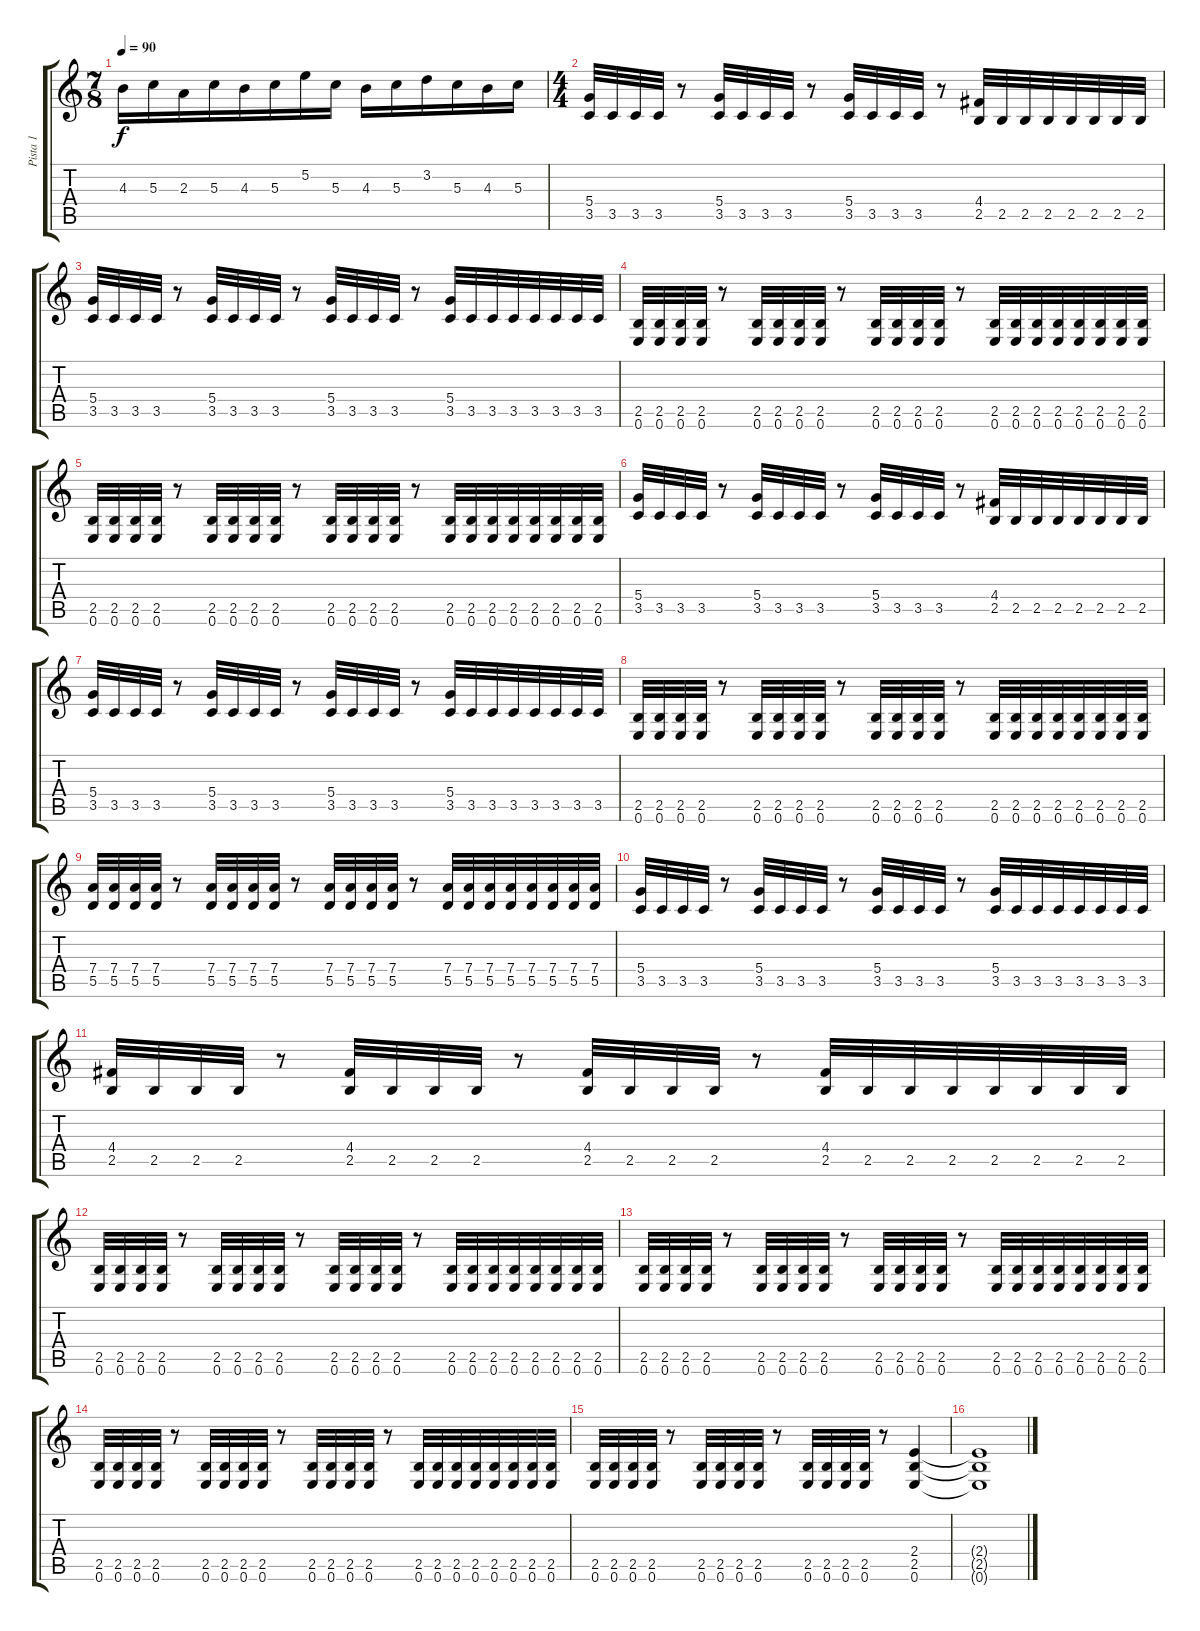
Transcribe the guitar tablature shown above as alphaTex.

\track ("Pista 1" "Pista 1") {instrument overdrivenguitar}
\staff {score tabs}
\tuning (E4 B3 G3 D3 A2 E2) {hide}
\ts (7 8)
\tempo 90
\clef g2
\ks c
4.3.16{dy f} 5.3.16 2.3.16 5.3.16 4.3.16 5.3.16 5.2.16 5.3.16 4.3.16 5.3.16 3.2.16 5.3.16 4.3.16 5.3.16 |
\ts (4 4)
(5.4 3.5).32{volume 10} 3.5.32 3.5.32 3.5.32 r.8 (5.4 3.5).32 3.5.32 3.5.32 3.5.32 r.8 (5.4 3.5).32 3.5.32 3.5.32 3.5.32 r.8 (4.4 2.5).32 2.5.32 2.5.32 2.5.32 2.5.32 2.5.32 2.5.32 2.5.32 |
(5.4 3.5).32 3.5.32 3.5.32 3.5.32 r.8 (5.4 3.5).32 3.5.32 3.5.32 3.5.32 r.8 (5.4 3.5).32 3.5.32 3.5.32 3.5.32 r.8 (5.4 3.5).32 3.5.32 3.5.32 3.5.32 3.5.32 3.5.32 3.5.32 3.5.32 |
(2.5 0.6).32 (2.5 0.6).32 (2.5 0.6).32 (2.5 0.6).32 r.8 (2.5 0.6).32 (2.5 0.6).32 (2.5 0.6).32 (2.5 0.6).32 r.8 (2.5 0.6).32 (2.5 0.6).32 (2.5 0.6).32 (2.5 0.6).32 r.8 (2.5 0.6).32 (2.5 0.6).32 (2.5 0.6).32 (2.5 0.6).32 (2.5 0.6).32 (2.5 0.6).32 (2.5 0.6).32 (2.5 0.6).32 |
(2.5 0.6).32 (2.5 0.6).32 (2.5 0.6).32 (2.5 0.6).32 r.8 (2.5 0.6).32 (2.5 0.6).32 (2.5 0.6).32 (2.5 0.6).32 r.8 (2.5 0.6).32 (2.5 0.6).32 (2.5 0.6).32 (2.5 0.6).32 r.8 (2.5 0.6).32 (2.5 0.6).32 (2.5 0.6).32 (2.5 0.6).32 (2.5 0.6).32 (2.5 0.6).32 (2.5 0.6).32 (2.5 0.6).32 |
(5.4 3.5).32{volume 10} 3.5.32 3.5.32 3.5.32 r.8 (5.4 3.5).32 3.5.32 3.5.32 3.5.32 r.8 (5.4 3.5).32 3.5.32 3.5.32 3.5.32 r.8 (4.4 2.5).32 2.5.32 2.5.32 2.5.32 2.5.32 2.5.32 2.5.32 2.5.32 |
(5.4 3.5).32 3.5.32 3.5.32 3.5.32 r.8 (5.4 3.5).32 3.5.32 3.5.32 3.5.32 r.8 (5.4 3.5).32 3.5.32 3.5.32 3.5.32 r.8 (5.4 3.5).32 3.5.32 3.5.32 3.5.32 3.5.32 3.5.32 3.5.32 3.5.32 |
(2.5 0.6).32 (2.5 0.6).32 (2.5 0.6).32 (2.5 0.6).32 r.8 (2.5 0.6).32 (2.5 0.6).32 (2.5 0.6).32 (2.5 0.6).32 r.8 (2.5 0.6).32 (2.5 0.6).32 (2.5 0.6).32 (2.5 0.6).32 r.8 (2.5 0.6).32 (2.5 0.6).32 (2.5 0.6).32 (2.5 0.6).32 (2.5 0.6).32 (2.5 0.6).32 (2.5 0.6).32 (2.5 0.6).32 |
(7.4 5.5).32 (7.4 5.5).32 (7.4 5.5).32 (7.4 5.5).32 r.8 (7.4 5.5).32 (7.4 5.5).32 (7.4 5.5).32 (7.4 5.5).32 r.8 (7.4 5.5).32 (7.4 5.5).32 (7.4 5.5).32 (7.4 5.5).32 r.8 (7.4 5.5).32 (7.4 5.5).32 (7.4 5.5).32 (7.4 5.5).32 (7.4 5.5).32 (7.4 5.5).32 (7.4 5.5).32 (7.4 5.5).32 |
(5.4 3.5).32 3.5.32 3.5.32 3.5.32 r.8 (5.4 3.5).32 3.5.32 3.5.32 3.5.32 r.8 (5.4 3.5).32 3.5.32 3.5.32 3.5.32 r.8 (5.4 3.5).32 3.5.32 3.5.32 3.5.32 3.5.32 3.5.32 3.5.32 3.5.32 |
(4.4 2.5).32{volume 10} 2.5.32 2.5.32 2.5.32 r.8 (4.4 2.5).32 2.5.32 2.5.32 2.5.32 r.8 (4.4 2.5).32 2.5.32 2.5.32 2.5.32 r.8 (4.4 2.5).32 2.5.32 2.5.32 2.5.32 2.5.32 2.5.32 2.5.32 2.5.32 |
(2.5 0.6).32 (2.5 0.6).32 (2.5 0.6).32 (2.5 0.6).32 r.8 (2.5 0.6).32 (2.5 0.6).32 (2.5 0.6).32 (2.5 0.6).32 r.8 (2.5 0.6).32 (2.5 0.6).32 (2.5 0.6).32 (2.5 0.6).32 r.8 (2.5 0.6).32 (2.5 0.6).32 (2.5 0.6).32 (2.5 0.6).32 (2.5 0.6).32 (2.5 0.6).32 (2.5 0.6).32 (2.5 0.6).32 |
(2.5 0.6).32 (2.5 0.6).32 (2.5 0.6).32 (2.5 0.6).32 r.8 (2.5 0.6).32 (2.5 0.6).32 (2.5 0.6).32 (2.5 0.6).32 r.8 (2.5 0.6).32 (2.5 0.6).32 (2.5 0.6).32 (2.5 0.6).32 r.8 (2.5 0.6).32 (2.5 0.6).32 (2.5 0.6).32 (2.5 0.6).32 (2.5 0.6).32 (2.5 0.6).32 (2.5 0.6).32 (2.5 0.6).32 |
(2.5 0.6).32 (2.5 0.6).32 (2.5 0.6).32 (2.5 0.6).32 r.8 (2.5 0.6).32 (2.5 0.6).32 (2.5 0.6).32 (2.5 0.6).32 r.8 (2.5 0.6).32 (2.5 0.6).32 (2.5 0.6).32 (2.5 0.6).32 r.8 (2.5 0.6).32 (2.5 0.6).32 (2.5 0.6).32 (2.5 0.6).32 (2.5 0.6).32 (2.5 0.6).32 (2.5 0.6).32 (2.5 0.6).32 |
(2.5 0.6).32 (2.5 0.6).32 (2.5 0.6).32 (2.5 0.6).32 r.8 (2.5 0.6).32 (2.5 0.6).32 (2.5 0.6).32 (2.5 0.6).32 r.8 (2.5 0.6).32 (2.5 0.6).32 (2.5 0.6).32 (2.5 0.6).32 r.8 (2.4 2.5 0.6).4{volume 0} |
(2.4{t} 2.5{t} 0.6{t}).1
